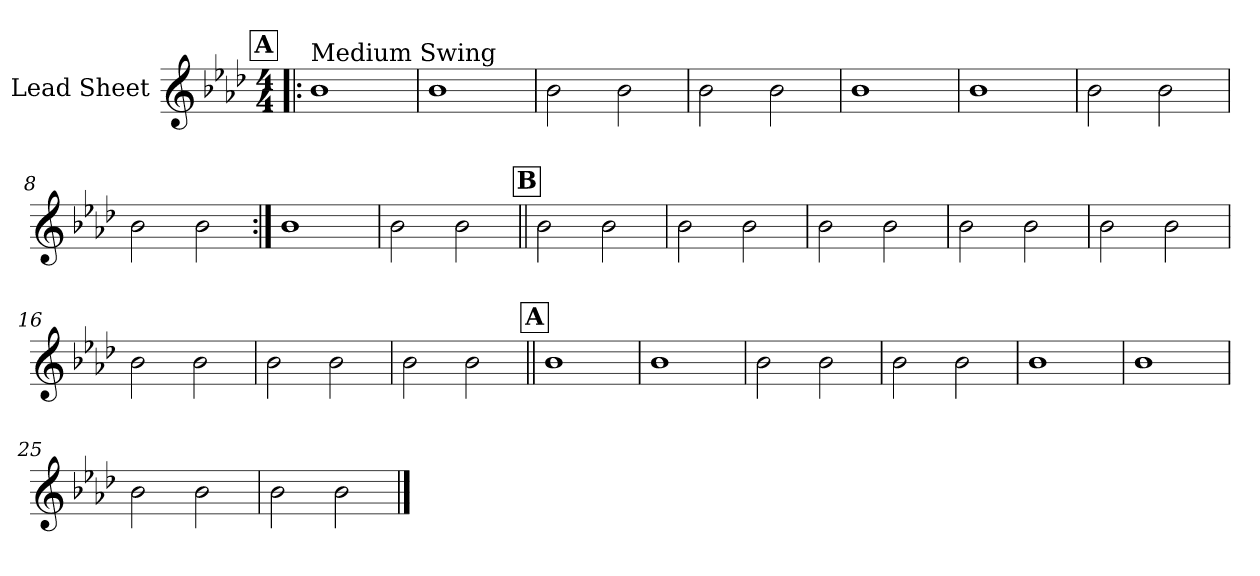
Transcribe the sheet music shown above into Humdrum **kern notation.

**kern
*part1
*staff1
*I"Lead Sheet
*clefG2
*k[b-e-a-d-]
*A-:
*M4/4
!!LO:REH:place=s1:a:fs=14:t=A
=1!|:
!LO:TX:a:t=Medium Swing
1b-
=2
1b-
=3
2b-\
2b-\
=4
2b-\
2b-\
!!LO:LB:g=z
=5
1b-
=6
1b-
=7
2b-\
2b-\
=8
2b-\
2b-\
!!LO:LB:g=z
=9:|!
1b-
=10
2b-\
2b-\
!!LO:LB:g=z
!!LO:REH:place=s1:a:fs=14:t=B
=11||
2b-\
2b-\
=12
2b-\
2b-\
=13
2b-\
2b-\
=14
2b-\
2b-\
!!LO:LB:g=z
=15
2b-\
2b-\
=16
2b-\
2b-\
=17
2b-\
2b-\
=18
2b-\
2b-\
!!LO:LB:g=z
!!LO:REH:place=s1:a:fs=14:t=A
=19||
1b-
=20
1b-
=21
2b-\
2b-\
=22
2b-\
2b-\
!!LO:LB:g=z
=23
1b-
=24
1b-
=25
2b-\
2b-\
=26
2b-\
2b-\
==
*-
